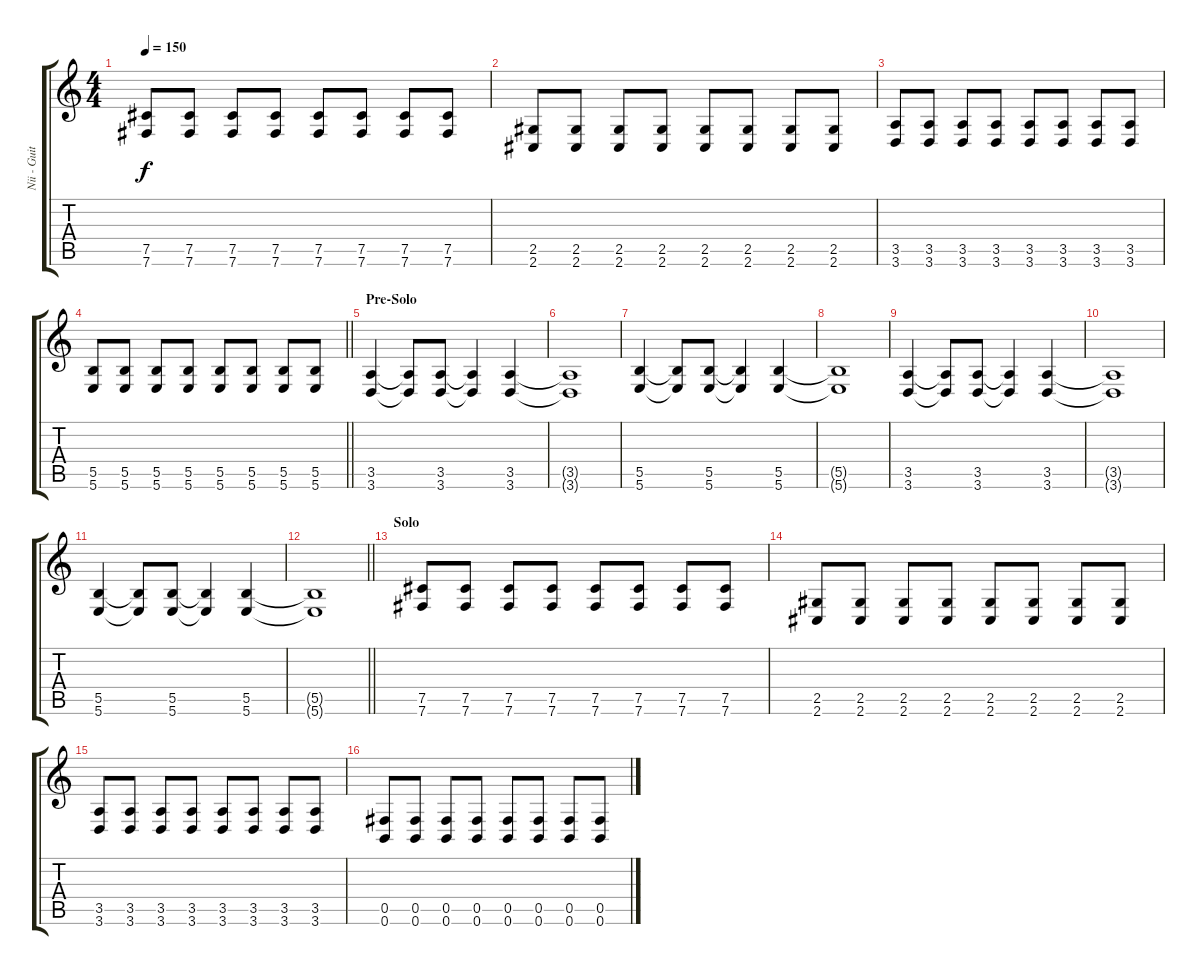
\track ("Nii - Guitar 1" "Nii - Guit") {instrument distortionguitar}
\staff {score tabs}
\tuning (Db4 Ab3 E3 B2 Gb2 B1) {hide}
\ts (4 4)
\tempo 150
\clef g2
\ks c
(7.5 7.6).8{dy f} (7.5 7.6).8 (7.5 7.6).8 (7.5 7.6).8 (7.5 7.6).8 (7.5 7.6).8 (7.5 7.6).8 (7.5 7.6).8 |
(2.5 2.6).8 (2.5 2.6).8 (2.5 2.6).8 (2.5 2.6).8 (2.5 2.6).8 (2.5 2.6).8 (2.5 2.6).8 (2.5 2.6).8 |
(3.5 3.6).8 (3.5 3.6).8 (3.5 3.6).8 (3.5 3.6).8 (3.5 3.6).8 (3.5 3.6).8 (3.5 3.6).8 (3.5 3.6).8 |
\barLineRight lightlight
(5.5 5.6).8 (5.5 5.6).8 (5.5 5.6).8 (5.5 5.6).8 (5.5 5.6).8 (5.5 5.6).8 (5.5 5.6).8 (5.5 5.6).8 |
\section ("" "Pre-Solo")
(3.5 3.6).4 (3.5{t} 3.6{t}).8 (3.5 3.6).8 (3.5{t} 3.6{t}).4 (3.5 3.6).4 |
(3.5{t} 3.6{t}).1 |
(5.5 5.6).4 (5.5{t} 5.6{t}).8 (5.5 5.6).8 (5.5{t} 5.6{t}).4 (5.5 5.6).4 |
(5.5{t} 5.6{t}).1 |
(3.5 3.6).4 (3.5{t} 3.6{t}).8 (3.5 3.6).8 (3.5{t} 3.6{t}).4 (3.5 3.6).4 |
(3.5{t} 3.6{t}).1 |
(5.5 5.6).4 (5.5{t} 5.6{t}).8 (5.5 5.6).8 (5.5{t} 5.6{t}).4 (5.5 5.6).4 |
\barLineRight lightlight
(5.5{t} 5.6{t}).1 |
\section ("" "Solo")
(7.5 7.6).8 (7.5 7.6).8 (7.5 7.6).8 (7.5 7.6).8 (7.5 7.6).8 (7.5 7.6).8 (7.5 7.6).8 (7.5 7.6).8 |
(2.5 2.6).8 (2.5 2.6).8 (2.5 2.6).8 (2.5 2.6).8 (2.5 2.6).8 (2.5 2.6).8 (2.5 2.6).8 (2.5 2.6).8 |
(3.5 3.6).8 (3.5 3.6).8 (3.5 3.6).8 (3.5 3.6).8 (3.5 3.6).8 (3.5 3.6).8 (3.5 3.6).8 (3.5 3.6).8 |
(0.5 0.6).8 (0.5 0.6).8 (0.5 0.6).8 (0.5 0.6).8 (0.5 0.6).8 (0.5 0.6).8 (0.5 0.6).8 (0.5 0.6).8
